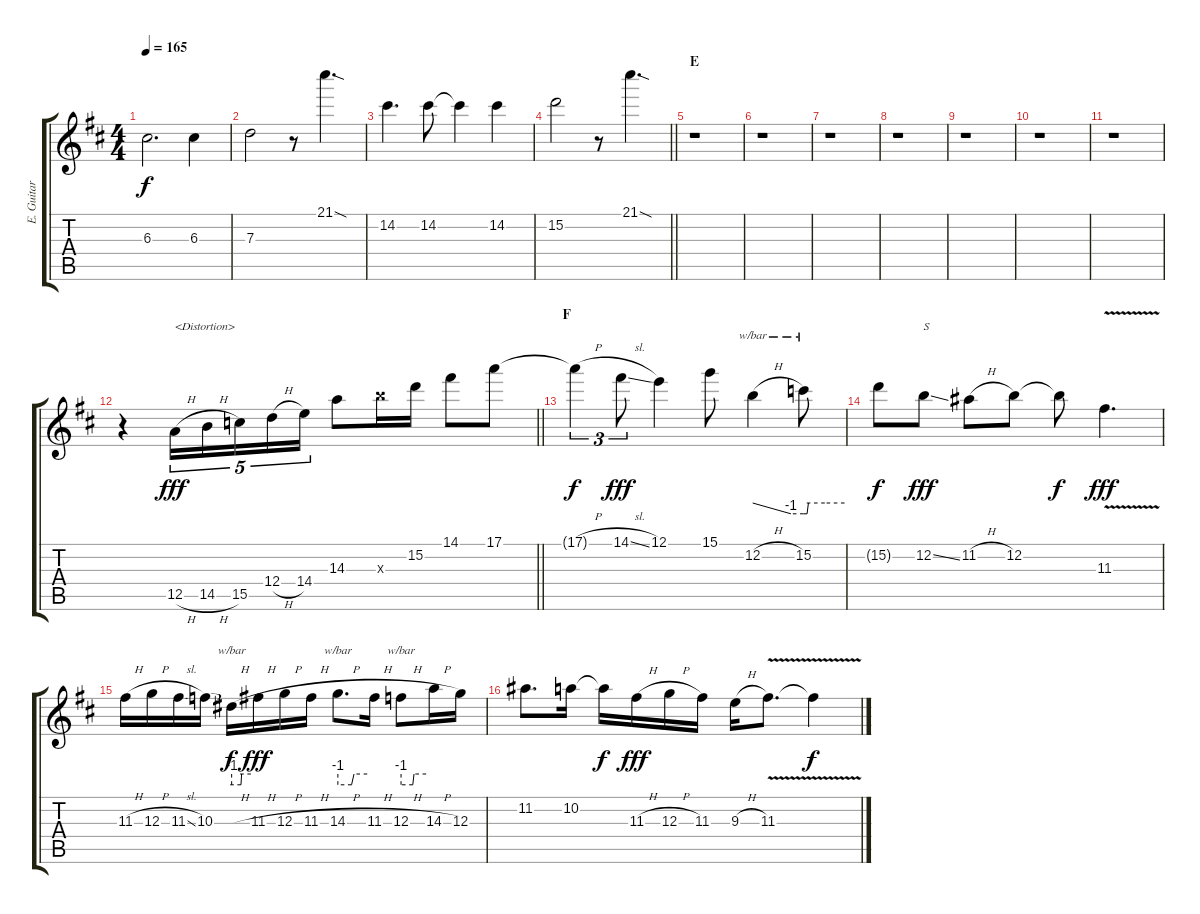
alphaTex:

\track ("E. Guitar II" "E. Guitar ") {instrument overdrivenguitar}
\staff {score tabs}
\tuning (E4 B3 G3 D3 A2 E2) {hide}
\ts (4 4)
\tempo 165
\clef g2
\ks d
6.3.2{d dy f} 6.3.4 |
7.3.2 r.8 21.1{sod}.4{d} |
14.2.4{d} 14.2.8 14.2{t}.4 14.2.4 |
\barLineRight lightlight
15.2.2 r.8 21.1{sod}.4{d} |
\section ("" "E")
r.1 |
r.1 |
r.1 |
r.1 |
r.1 |
r.1 |
r.1 |
\barLineRight lightlight
r.4 12.5{h}.16{tu (5 4) txt "<Distortion>" dy fff volume 15 balance 8} 14.5{h}.16{tu (5 4)} 15.5.16{tu (5 4)} 12.4{h}.16{tu (5 4)} 14.4.16{tu (5 4)} 14.3.8 16.3{x}.16 15.2.16 14.1.8 17.1.8 |
\section ("" "F")
17.1{h t}.4{tu (3 2) dy f} 14.1{sl}.8{tu (3 2) dy fff} 12.1.4 15.1.8 12.2{h}.4{tbe (custom default 0 0 45 -4 60 -4)} 15.2.8{tbe (custom default 0 -4 5 -4 7 0 31 0 60 0)} |
15.2{t}.8{dy f} 12.2{ss}.8{txt "S" dy fff} 11.2{h}.8 12.2.8 12.2{t}.8{dy f} 11.3{v}.4{d dy fff} |
11.3{h}.16 12.3{h}.16 11.3{sl}.16 10.3.16 10.3{h t}.16{tbe (custom default 0 -4 29 -4 31 0 60 0) dy f} 11.3{h}.16{dy fff} 12.3{h}.16 11.3{h}.16 14.3{h}.8{d tbe (custom default 0 -4 28 -4 33 0 60 0)} 11.3{h}.16 12.3{h}.8{tbe (custom default 0 -4 28 -4 31 0 60 0)} 14.3{h}.16 12.3.16 |
11.2.8{d} 10.2.16 10.2{t}.16{dy f} 11.3{h}.16{dy fff} 12.3{h}.16 11.3.16 9.3{h}.16 11.3{v}.8{d} 11.3{t}.4{dy f}
